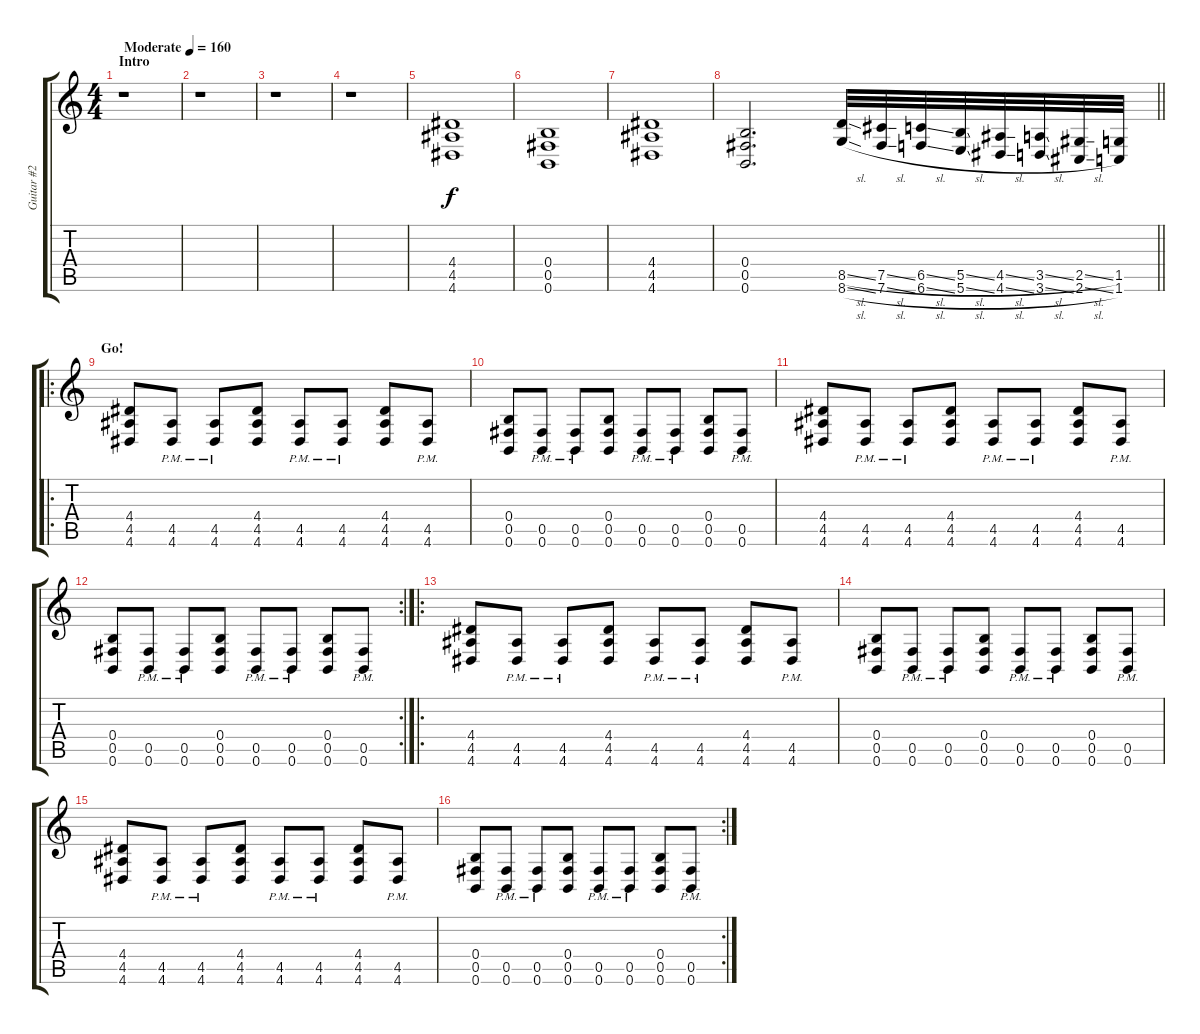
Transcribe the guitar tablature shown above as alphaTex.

\track ("Guitar #2" "Guitar #2") {instrument distortionguitar}
\staff {score tabs}
\tuning (Db4 Ab3 E3 B2 Gb2 B1) {hide}
\ts (4 4)
\section ("" "Intro")
\tempo (160 "Moderate")
\clef g2
\ks c
r.1{dy f instrument distortionguitar} |
r.1 |
r.1 |
r.1 |
(4.4 4.5 4.6).1 |
(0.4 0.5 0.6).1 |
(4.4 4.5 4.6).1 |
\barLineRight lightlight
(0.4 0.5 0.6).2{d} (8.5{sl} 8.6{sl}).32 (7.5{sl} 7.6{sl}).32 (6.5{sl} 6.6{sl}).32 (5.5{sl} 5.6{sl}).32 (4.5{sl} 4.6{sl}).32 (3.5{sl} 3.6{sl}).32 (2.5{sl} 2.6{sl}).32 (1.5 1.6).32 |
\ro
\section ("" "Go!")
(4.4 4.5 4.6).8 (4.5{pm} 4.6{pm}).8 (4.5{pm} 4.6{pm}).8 (4.4 4.5 4.6).8 (4.5{pm} 4.6{pm}).8 (4.5{pm} 4.6{pm}).8 (4.4 4.5 4.6).8 (4.5{pm} 4.6{pm}).8 |
(0.4 0.5 0.6).8 (0.5{pm} 0.6{pm}).8 (0.5{pm} 0.6{pm}).8 (0.4 0.5 0.6).8 (0.5{pm} 0.6{pm}).8 (0.5{pm} 0.6{pm}).8 (0.4 0.5 0.6).8 (0.5{pm} 0.6{pm}).8 |
(4.4 4.5 4.6).8 (4.5{pm} 4.6{pm}).8 (4.5{pm} 4.6{pm}).8 (4.4 4.5 4.6).8 (4.5{pm} 4.6{pm}).8 (4.5{pm} 4.6{pm}).8 (4.4 4.5 4.6).8 (4.5{pm} 4.6{pm}).8 |
\rc 2
(0.4 0.5 0.6).8 (0.5{pm} 0.6{pm}).8 (0.5{pm} 0.6{pm}).8 (0.4 0.5 0.6).8 (0.5{pm} 0.6{pm}).8 (0.5{pm} 0.6{pm}).8 (0.4 0.5 0.6).8 (0.5{pm} 0.6{pm}).8 |
\ro
(4.4 4.5 4.6).8 (4.5{pm} 4.6{pm}).8 (4.5{pm} 4.6{pm}).8 (4.4 4.5 4.6).8 (4.5{pm} 4.6{pm}).8 (4.5{pm} 4.6{pm}).8 (4.4 4.5 4.6).8 (4.5{pm} 4.6{pm}).8 |
(0.4 0.5 0.6).8 (0.5{pm} 0.6{pm}).8 (0.5{pm} 0.6{pm}).8 (0.4 0.5 0.6).8 (0.5{pm} 0.6{pm}).8 (0.5{pm} 0.6{pm}).8 (0.4 0.5 0.6).8 (0.5{pm} 0.6{pm}).8 |
(4.4 4.5 4.6).8 (4.5{pm} 4.6{pm}).8 (4.5{pm} 4.6{pm}).8 (4.4 4.5 4.6).8 (4.5{pm} 4.6{pm}).8 (4.5{pm} 4.6{pm}).8 (4.4 4.5 4.6).8 (4.5{pm} 4.6{pm}).8 |
\rc 2
(0.4 0.5 0.6).8 (0.5{pm} 0.6{pm}).8 (0.5{pm} 0.6{pm}).8 (0.4 0.5 0.6).8 (0.5{pm} 0.6{pm}).8 (0.5{pm} 0.6{pm}).8 (0.4 0.5 0.6).8 (0.5{pm} 0.6{pm}).8
